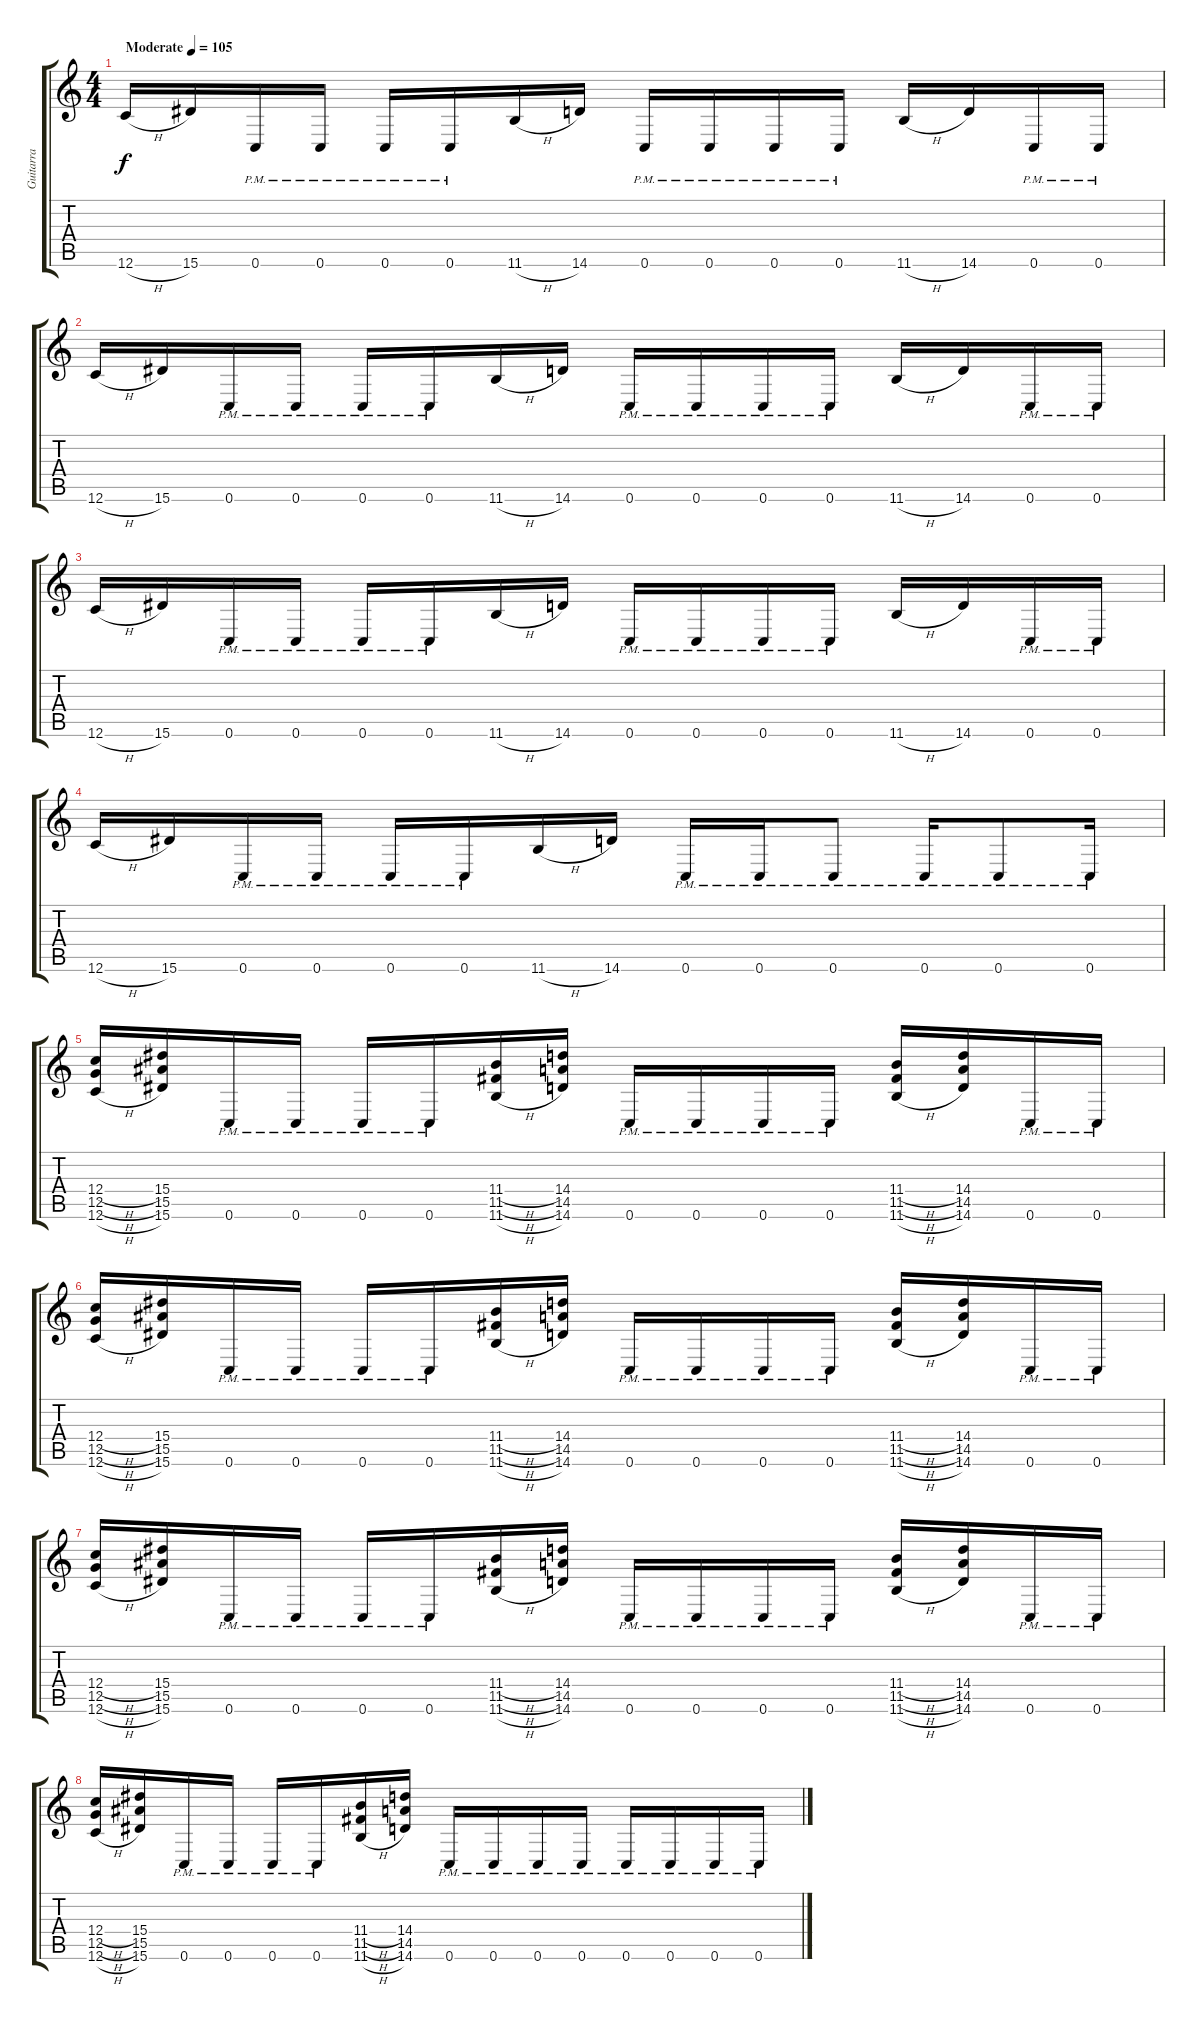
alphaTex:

\track ("Guitarra" "Guitarra") {instrument overdrivenguitar}
\staff {score tabs}
\tuning (D4 A3 F3 C3 G2 C2) {hide}
\ts (4 4)
\tempo (105 "Moderate")
\clef g2
\ks c
12.6{h}.16{dy f instrument overdrivenguitar} 15.6.16 0.6{pm}.16 0.6{pm}.16 0.6{pm}.16 0.6{pm}.16 11.6{h}.16 14.6.16 0.6{pm}.16 0.6{pm}.16 0.6{pm}.16 0.6{pm}.16 11.6{h}.16 14.6.16 0.6{pm}.16 0.6{pm}.16 |
12.6{h}.16 15.6.16 0.6{pm}.16 0.6{pm}.16 0.6{pm}.16 0.6{pm}.16 11.6{h}.16 14.6.16 0.6{pm}.16 0.6{pm}.16 0.6{pm}.16 0.6{pm}.16 11.6{h}.16 14.6.16 0.6{pm}.16 0.6{pm}.16 |
12.6{h}.16 15.6.16 0.6{pm}.16 0.6{pm}.16 0.6{pm}.16 0.6{pm}.16 11.6{h}.16 14.6.16 0.6{pm}.16 0.6{pm}.16 0.6{pm}.16 0.6{pm}.16 11.6{h}.16 14.6.16 0.6{pm}.16 0.6{pm}.16 |
12.6{h}.16 15.6.16 0.6{pm}.16 0.6{pm}.16 0.6{pm}.16 0.6{pm}.16 11.6{h}.16 14.6.16 0.6{pm}.16 0.6{pm}.16 0.6{pm}.8 0.6{pm}.16 0.6{pm}.8 0.6{pm}.16 |
(12.4{h} 12.5{h} 12.6{h}).16 (15.4 15.5 15.6).16 0.6{pm}.16 0.6{pm}.16 0.6{pm}.16 0.6{pm}.16 (11.4{h} 11.5{h} 11.6{h}).16 (14.4 14.5 14.6).16 0.6{pm}.16 0.6{pm}.16 0.6{pm}.16 0.6{pm}.16 (11.4{h} 11.5{h} 11.6{h}).16 (14.4 14.5 14.6).16 0.6{pm}.16 0.6{pm}.16 |
(12.4{h} 12.5{h} 12.6{h}).16 (15.4 15.5 15.6).16 0.6{pm}.16 0.6{pm}.16 0.6{pm}.16 0.6{pm}.16 (11.4{h} 11.5{h} 11.6{h}).16 (14.4 14.5 14.6).16 0.6{pm}.16 0.6{pm}.16 0.6{pm}.16 0.6{pm}.16 (11.4{h} 11.5{h} 11.6{h}).16 (14.4 14.5 14.6).16 0.6{pm}.16 0.6{pm}.16 |
(12.4{h} 12.5{h} 12.6{h}).16 (15.4 15.5 15.6).16 0.6{pm}.16 0.6{pm}.16 0.6{pm}.16 0.6{pm}.16 (11.4{h} 11.5{h} 11.6{h}).16 (14.4 14.5 14.6).16 0.6{pm}.16 0.6{pm}.16 0.6{pm}.16 0.6{pm}.16 (11.4{h} 11.5{h} 11.6{h}).16 (14.4 14.5 14.6).16 0.6{pm}.16 0.6{pm}.16 |
(12.4{h} 12.5{h} 12.6{h}).16 (15.4 15.5 15.6).16 0.6{pm}.16 0.6{pm}.16 0.6{pm}.16 0.6{pm}.16 (11.4{h} 11.5{h} 11.6{h}).16 (14.4 14.5 14.6).16 0.6{pm}.16 0.6{pm}.16 0.6{pm}.16 0.6{pm}.16 0.6{pm}.16 0.6{pm}.16 0.6{pm}.16 0.6{pm}.16
